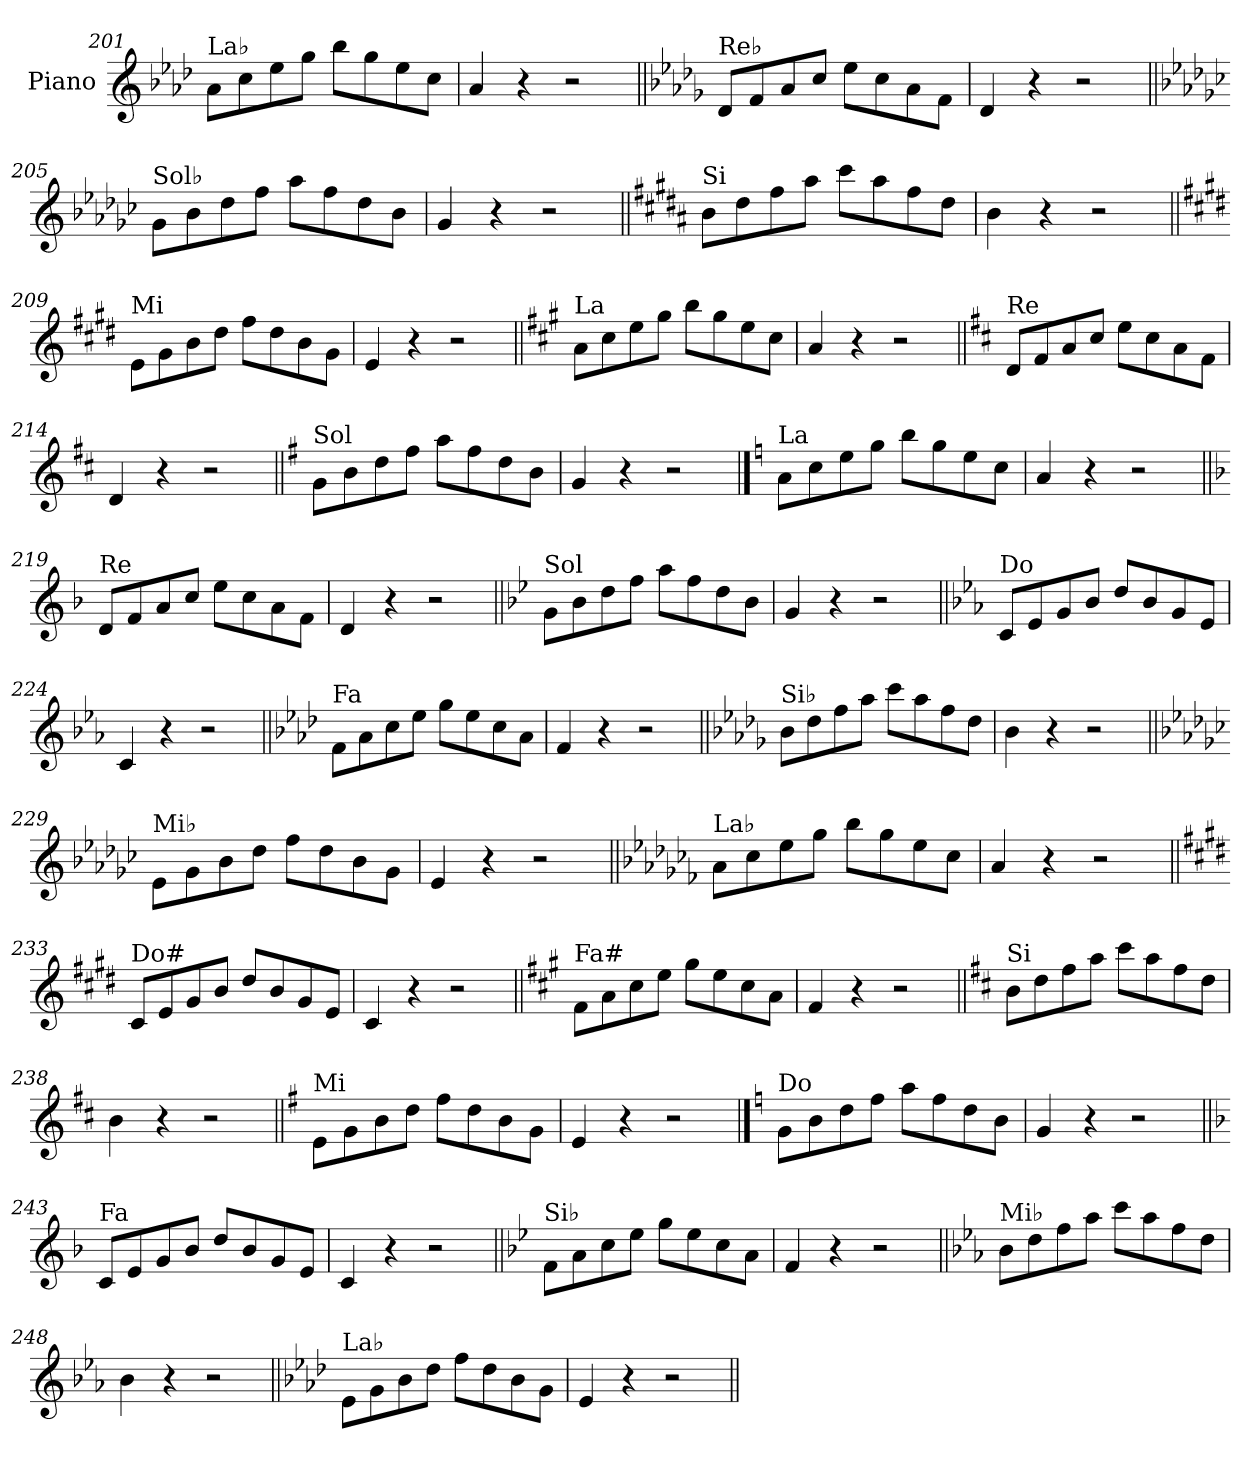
**kern
*part1
*staff1
*I"Piano
*I'Pno.
*clefG2
*k[b-e-a-d-]
=201
!LO:TX:a:t=La♭
8a-\L
8cc\
8ee-\
8gg\J
8bb-\L
8gg\
8ee-\
8cc\J
=202
4a-/
4r
2r
=203||
*k[b-e-a-d-g-]
!LO:TX:a:t=Re♭
8d-/L
8f/
8a-/
8cc/J
8ee-\L
8cc\
8a-\
8f\J
=204
4d-/
4r
2r
!!LO:LB:g=z
=205||
*k[b-e-a-d-g-c-]
!LO:TX:a:t=Sol♭
8g-\L
8b-\
8dd-\
8ff\J
8aa-\L
8ff\
8dd-\
8b-\J
=206
4g-/
4r
2r
=207||
*k[f#c#g#d#a#]
!LO:TX:a:t=Si
8b\L
8dd#\
8ff#\
8aa#\J
8ccc#\L
8aa#\
8ff#\
8dd#\J
=208
4b\
4r
2r
=209||
*k[f#c#g#d#]
!LO:TX:a:t=Mi
8e\L
8g#\
8b\
8dd#\J
8ff#\L
8dd#\
8b\
8g#\J
=210
4e/
4r
2r
!!LO:LB:g=z
=211||
*k[f#c#g#]
!LO:TX:a:t=La
8a\L
8cc#\
8ee\
8gg#\J
8bb\L
8gg#\
8ee\
8cc#\J
=212
4a/
4r
2r
=213||
*k[f#c#]
!LO:TX:a:t=Re
8d/L
8f#/
8a/
8cc#/J
8ee\L
8cc#\
8a\
8f#\J
=214
4d/
4r
2r
=215||
*k[f#]
!LO:TX:a:t=Sol
8g\L
8b\
8dd\
8ff#\J
8aa\L
8ff#\
8dd\
8b\J
=216
4g/
4r
2r
!!LO:LB:g=z
==217
*k[]
!LO:TX:a:t=La
8a\L
8cc\
8ee\
8gg\J
8bb\L
8gg\
8ee\
8cc\J
=218
4a/
4r
2r
=219||
*k[b-]
!LO:TX:a:t=Re
8d/L
8f/
8a/
8cc/J
8ee\L
8cc\
8a\
8f\J
=220
4d/
4r
2r
=221||
*k[b-e-]
!LO:TX:a:t=Sol
8g\L
8b-\
8dd\
8ff\J
8aa\L
8ff\
8dd\
8b-\J
=222
4g/
4r
2r
!!LO:LB:g=z
=223||
*k[b-e-a-]
!LO:TX:a:t=Do
8c/L
8e-/
8g/
8b-/J
8dd/L
8b-/
8g/
8e-/J
=224
4c/
4r
2r
=225||
*k[b-e-a-d-]
!LO:TX:a:t=Fa
8f\L
8a-\
8cc\
8ee-\J
8gg\L
8ee-\
8cc\
8a-\J
=226
4f/
4r
2r
=227||
*k[b-e-a-d-g-]
!LO:TX:a:t=Si♭
8b-\L
8dd-\
8ff\
8aa-\J
8ccc\L
8aa-\
8ff\
8dd-\J
=228
4b-\
4r
2r
!!LO:LB:g=z
=229||
*k[b-e-a-d-g-c-]
!LO:TX:a:t=Mi♭
8e-\L
8g-\
8b-\
8dd-\J
8ff\L
8dd-\
8b-\
8g-\J
=230
4e-/
4r
2r
=231||
*k[b-e-a-d-g-c-f-]
!LO:TX:a:t=La♭
8a-\L
8cc-\
8ee-\
8gg-\J
8bb-\L
8gg-\
8ee-\
8cc-\J
=232
4a-/
4r
2r
=233||
*k[f#c#g#d#]
!LO:TX:a:t=Do#
8c#/L
8e/
8g#/
8b/J
8dd#/L
8b/
8g#/
8e/J
=234
4c#/
4r
2r
!!LO:LB:g=z
=235||
*k[f#c#g#]
!LO:TX:a:t=Fa#
8f#\L
8a\
8cc#\
8ee\J
8gg#\L
8ee\
8cc#\
8a\J
=236
4f#/
4r
2r
=237||
*k[f#c#]
!LO:TX:a:t=Si
8b\L
8dd\
8ff#\
8aa\J
8ccc#\L
8aa\
8ff#\
8dd\J
=238
4b\
4r
2r
=239||
*k[f#]
!LO:TX:a:t=Mi
8e\L
8g\
8b\
8dd\J
8ff#\L
8dd\
8b\
8g\J
=240
4e/
4r
2r
!!LO:PB:g=z
==241
*k[]
!LO:TX:a:t=Do
8g\L
8b\
8dd\
8ff\J
8aa\L
8ff\
8dd\
8b\J
=242
4g/
4r
2r
=243||
*k[b-]
!LO:TX:a:t=Fa
8c/L
8e/
8g/
8b-/J
8dd/L
8b-/
8g/
8e/J
=244
4c/
4r
2r
=245||
*k[b-e-]
!LO:TX:a:t=Si♭
8f\L
8a\
8cc\
8ee-\J
8gg\L
8ee-\
8cc\
8a\J
=246
4f/
4r
2r
!!LO:LB:g=z
=247||
*k[b-e-a-]
!LO:TX:a:t=Mi♭
8b-\L
8dd\
8ff\
8aa-\J
8ccc\L
8aa-\
8ff\
8dd\J
=248
4b-\
4r
2r
=249||
*k[b-e-a-d-]
!LO:TX:a:t=La♭
8e-\L
8g\
8b-\
8dd-\J
8ff\L
8dd-\
8b-\
8g\J
=250
4e-/
4r
2r
=||
*-
